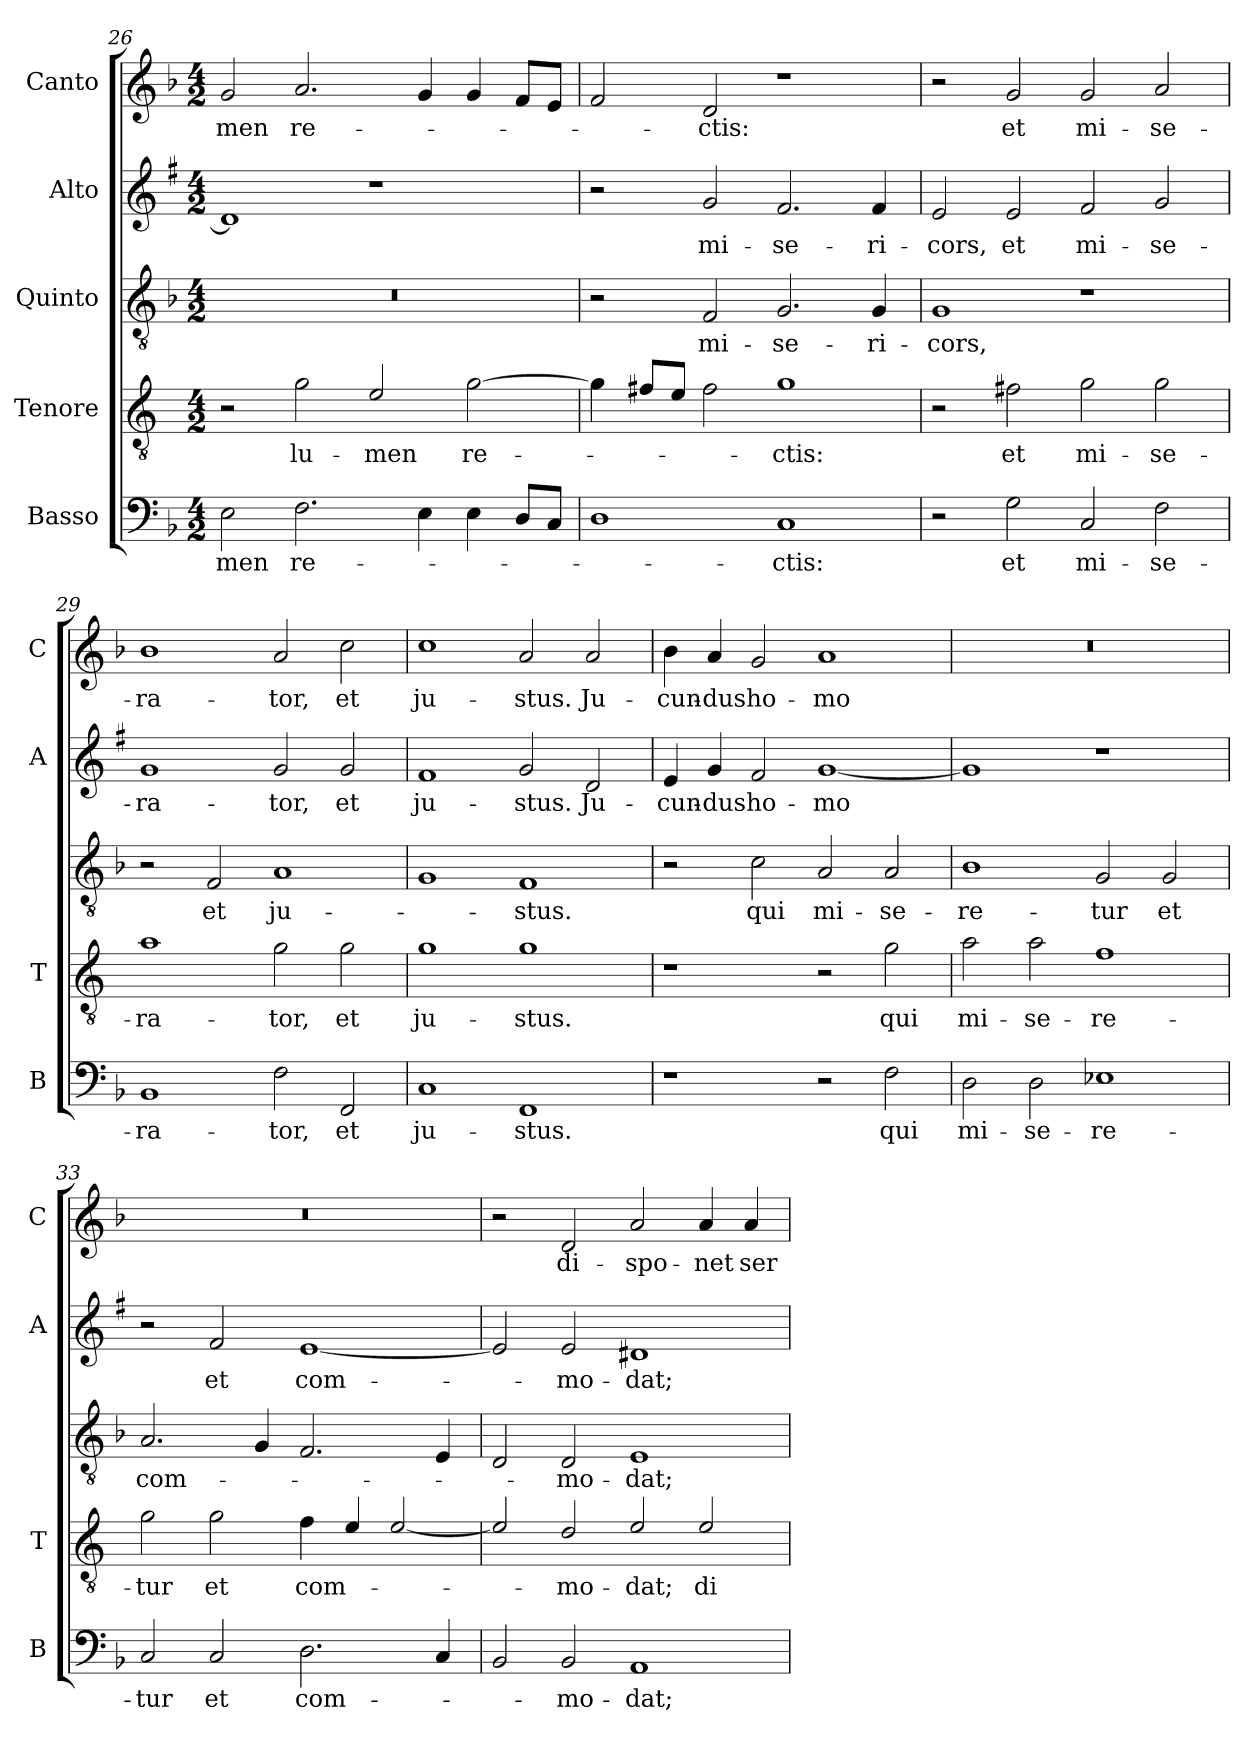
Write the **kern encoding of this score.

**kern	**text	**kern	**text	**kern	**text	**kern	**text	**kern	**text
*part5	*part5	*part4	*part4	*part3	*part3	*part2	*part2	*part1	*part1
*staff5	*staff5	*staff4	*staff4	*staff3	*staff3	*staff2	*staff2	*staff1	*staff1
*I"Basso	*	*I"Tenore	*	*I"Quinto	*	*I"Alto	*	*I"Canto	*
*I'B	*	*I'T	*	*	*	*I'A	*	*I'C	*
*clefF4	*	*clefGv2	*	*clefGv2	*	*clefG2	*	*clefG2	*
*	*	*ITrd4c7	*	*	*	*ITrd1c2	*	*	*
*k[b-]	*	*k[b-]	*	*k[b-]	*	*k[b-]	*	*k[b-]	*
*F:	*	*F:	*	*F:	*	*F:	*	*F:	*
*M4/2	*	*M4/2	*	*M4/2	*	*M4/2	*	*M4/2	*
=26	=26	=26	=26	=26	=26	=26	=26	=26	=26
!	!LO:LY:b	!	!	!	!	!	!	!	!LO:LY:b
2E\	-men	2r	.	0r	.	1c]	.	2g/	-men
!	!LO:LY:b	!	!LO:LY:b	!	!	!	!	!	!LO:LY:b
2.F\	re-	2c\	lu-	.	.	.	.	2.a/	re-
!	!	!	!LO:LY:b	!	!	!	!	!	!
.	.	2A/	-men	.	.	1r	.	.	.
4E\	.	.	.	.	.	.	.	4g/	.
!	!	!	!LO:LY:b	!	!	!	!	!	!
4E\	.	[2c\	re-	.	.	.	.	4g/	.
8D/L	.	.	.	.	.	.	.	8f/L	.
8C/J	.	.	.	.	.	.	.	8e/J	.
=27	=27	=27	=27	=27	=27	=27	=27	=27	=27
1D	.	4c\]	.	2r	.	2r	.	2f/	.
.	.	8Bn/L	.	.	.	.	.	.	.
.	.	8A/J	.	.	.	.	.	.	.
!	!	!	!	!	!LO:LY:b	!	!LO:LY:b	!	!LO:LY:b
.	.	2B\	.	2F/	mi-	2f/	mi-	2d/	-ctis:
!	!LO:LY:b	!	!LO:LY:b	!	!LO:LY:b	!	!LO:LY:b	!	!
1C	-ctis:	1c	-ctis:	2.G/	-se-	2.e/	-se-	1r	.
!	!	!	!	!	!LO:LY:b	!	!LO:LY:b	!	!
.	.	.	.	4G/	-ri-	4e/	-ri-	.	.
=28	=28	=28	=28	=28	=28	=28	=28	=28	=28
!	!	!	!	!	!LO:LY:b	!	!LO:LY:b	!	!
2r	.	2r	.	1G	-cors,	2d/	-cors,	2r	.
!	!LO:LY:b	!	!LO:LY:b	!	!	!	!LO:LY:b	!	!LO:LY:b
2G\	et	2Bn\	et	.	.	2d/	et	2g/	et
!	!LO:LY:b	!	!LO:LY:b	!	!	!	!LO:LY:b	!	!LO:LY:b
2C/	mi-	2c\	mi-	1r	.	2e/	mi-	2g/	mi-
!	!LO:LY:b	!	!LO:LY:b	!	!	!	!LO:LY:b	!	!LO:LY:b
2F\	-se-	2c\	-se-	.	.	2f/	-se-	2a/	-se-
=29	=29	=29	=29	=29	=29	=29	=29	=29	=29
!	!LO:LY:b	!	!LO:LY:b	!	!	!	!LO:LY:b	!	!LO:LY:b
1BB-	-ra-	1d	-ra-	2r	.	1f	-ra-	1b-	-ra-
!	!	!	!	!	!LO:LY:b	!	!	!	!
.	.	.	.	2F/	et	.	.	.	.
!	!LO:LY:b	!	!LO:LY:b	!	!LO:LY:b	!	!LO:LY:b	!	!LO:LY:b
2F\	-tor,	2c\	-tor,	1A	ju-	2f/	-tor,	2a/	-tor,
!	!LO:LY:b	!	!LO:LY:b	!	!	!	!LO:LY:b	!	!LO:LY:b
2FF/	et	2c\	et	.	.	2f/	et	2cc\	et
!!LO:PB:g=z
=30	=30	=30	=30	=30	=30	=30	=30	=30	=30
!	!LO:LY:b	!	!LO:LY:b	!	!	!	!LO:LY:b	!	!LO:LY:b
1C	ju-	1c	ju-	1G	.	1e	ju-	1cc	ju-
!	!LO:LY:b	!	!LO:LY:b	!	!LO:LY:b	!	!LO:LY:b	!	!LO:LY:b
1FF	-stus.	1c	-stus.	1F	-stus.	2f/	-stus.	2a/	-stus.
!	!	!	!	!	!	!	!LO:LY:b	!	!LO:LY:b
.	.	.	.	.	.	2c/	Ju-	2a/	Ju-
=31	=31	=31	=31	=31	=31	=31	=31	=31	=31
!	!	!	!	!	!	!	!LO:LY:b	!	!LO:LY:b
1r	.	1r	.	2r	.	4d/	-cun-	4b-\	-cun-
!	!	!	!	!	!	!	!LO:LY:b	!	!LO:LY:b
.	.	.	.	.	.	4f/	-dus	4a/	-dus
!	!	!	!	!	!LO:LY:b	!	!LO:LY:b	!	!LO:LY:b
.	.	.	.	2c\	qui	2e/	ho-	2g/	ho-
!	!	!	!	!	!LO:LY:b	!	!LO:LY:b	!	!LO:LY:b
2r	.	2r	.	2A/	mi-	[1f	-mo	1a	-mo
!	!LO:LY:b	!	!LO:LY:b	!	!LO:LY:b	!	!	!	!
2F\	qui	2c\	qui	2A/	-se-	.	.	.	.
=32	=32	=32	=32	=32	=32	=32	=32	=32	=32
!	!LO:LY:b	!	!LO:LY:b	!	!LO:LY:b	!	!	!	!
2D\	mi-	2d\	mi-	1B-	-re-	1f]	.	0r	.
!	!LO:LY:b	!	!LO:LY:b	!	!	!	!	!	!
2D\	-se-	2d\	-se-	.	.	.	.	.	.
!	!LO:LY:b	!	!LO:LY:b	!	!LO:LY:b	!	!	!	!
1E-X	-re-	1B-	-re-	2G/	-tur	1r	.	.	.
!	!	!	!	!	!LO:LY:b	!	!	!	!
.	.	.	.	2G/	et	.	.	.	.
=33	=33	=33	=33	=33	=33	=33	=33	=33	=33
!	!LO:LY:b	!	!LO:LY:b	!	!LO:LY:b	!	!	!	!
2C/	-tur	2c\	-tur	2.A/	com-	2r	.	0r	.
!	!LO:LY:b	!	!LO:LY:b	!	!	!	!LO:LY:b	!	!
2C/	et	2c\	et	.	.	2e/	et	.	.
.	.	.	.	4G/	.	.	.	.	.
!	!LO:LY:b	!	!LO:LY:b	!	!	!	!LO:LY:b	!	!
2.D\	com-	4B-\	com-	2.F/	.	[1d	com-	.	.
.	.	4A/	.	.	.	.	.	.	.
.	.	[2A/	.	.	.	.	.	.	.
4C/	.	.	.	4E/	.	.	.	.	.
=34	=34	=34	=34	=34	=34	=34	=34	=34	=34
2BB-/	.	2A/]	.	2D/	.	2d/]	.	2r	.
!	!LO:LY:b	!	!LO:LY:b	!	!LO:LY:b	!	!LO:LY:b	!	!LO:LY:b
2BB-/	-mo-	2G/	-mo-	2D/	-mo-	2d/	-mo-	2d/	di-
!	!LO:LY:b	!	!LO:LY:b	!	!LO:LY:b	!	!LO:LY:b	!	!LO:LY:b
1AA	-dat;	2A/	-dat;	1E	-dat;	1c#X	-dat;	2a/	-spo-
!	!	!	!LO:LY:b	!	!	!	!	!	!LO:LY:b
.	.	2A/	di-	.	.	.	.	4a/	-net
!	!	!	!	!	!	!	!	!	!LO:LY:b
.	.	.	.	.	.	.	.	4a/	ser-
=	=	=	=	=	=	=	=	=	=
*-	*-	*-	*-	*-	*-	*-	*-	*-	*-
